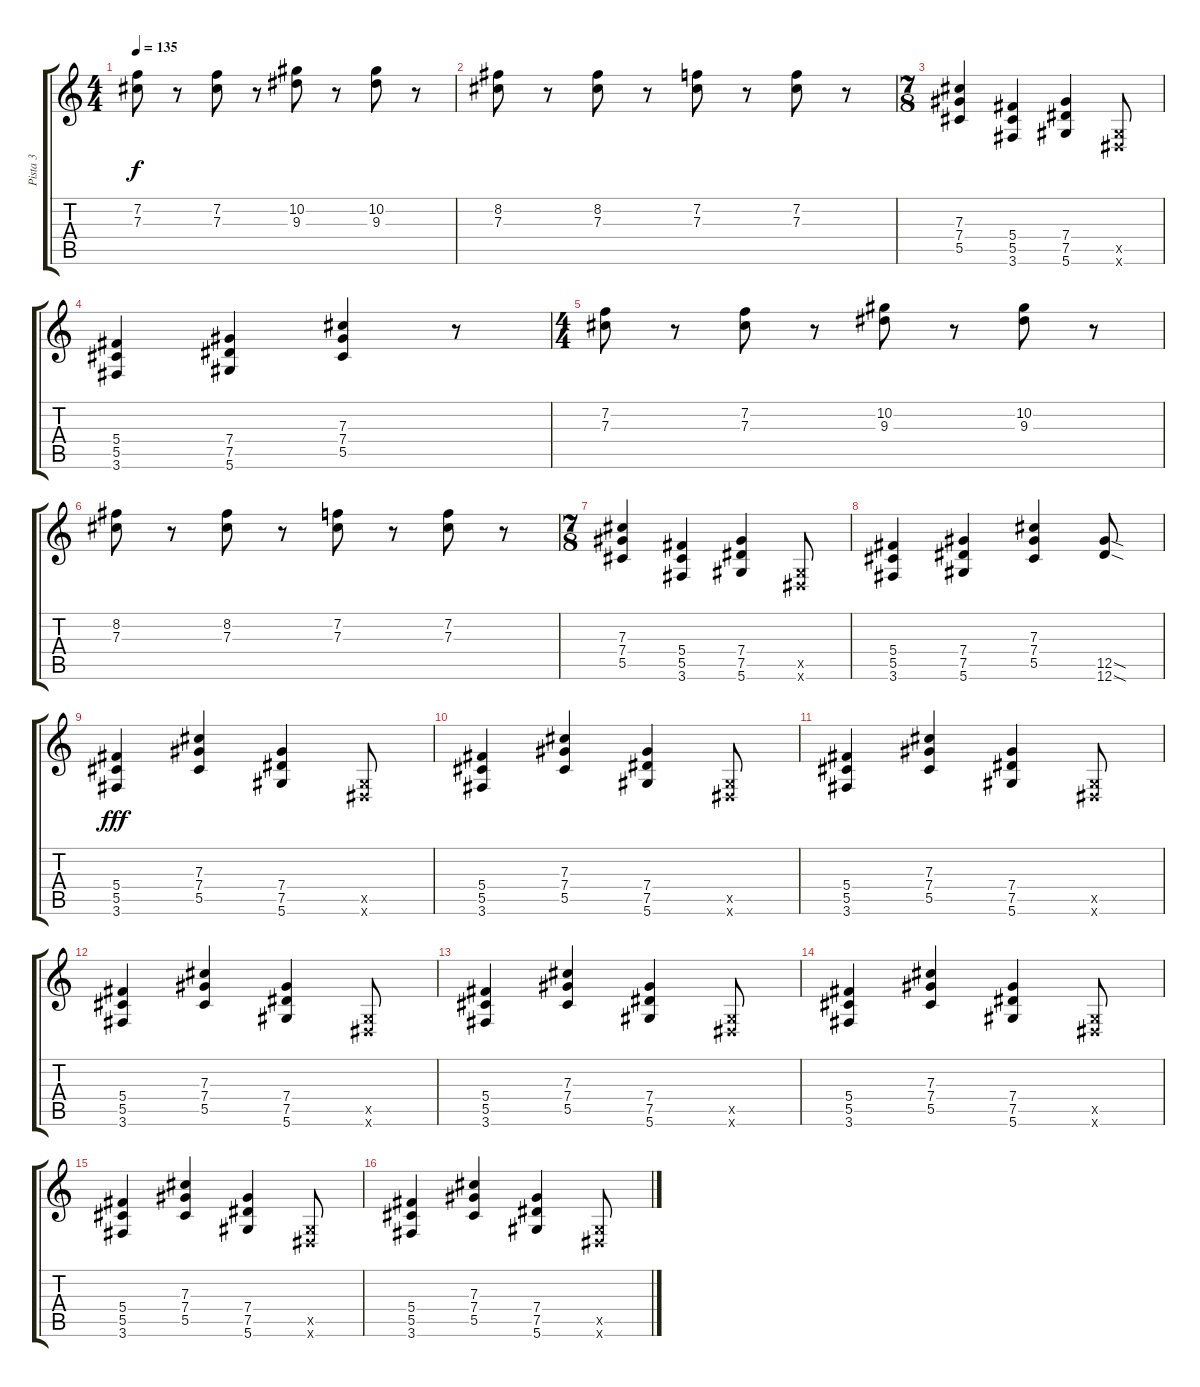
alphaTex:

\track ("Pista 3" "Pista 3") {instrument distortionguitar}
\staff {score tabs}
\tuning (Eb4 Bb3 Gb3 Db3 Ab2 Eb2) {hide}
\ts (4 4)
\tempo 135
\clef g2
\ks c
(7.2 7.3).8{dy f} r.8 (7.2 7.3).8 r.8 (10.2 9.3).8 r.8 (10.2 9.3).8 r.8 |
(8.2 7.3).8 r.8 (8.2 7.3).8 r.8 (7.2 7.3).8 r.8 (7.2 7.3).8 r.8 |
\ts (7 8)
(7.3 7.4 5.5).4 (5.4 5.5 3.6).4 (7.4 7.5 5.6).4 (0.5{x} 0.6{x}).8 |
(5.4 5.5 3.6).4 (7.4 7.5 5.6).4 (7.3 7.4 5.5).4 r.8 |
\ts (4 4)
(7.2 7.3).8 r.8 (7.2 7.3).8 r.8 (10.2 9.3).8 r.8 (10.2 9.3).8 r.8 |
(8.2 7.3).8 r.8 (8.2 7.3).8 r.8 (7.2 7.3).8 r.8 (7.2 7.3).8 r.8 |
\ts (7 8)
(7.3 7.4 5.5).4 (5.4 5.5 3.6).4 (7.4 7.5 5.6).4 (0.5{x} 0.6{x}).8 |
(5.4 5.5 3.6).4 (7.4 7.5 5.6).4 (7.3 7.4 5.5).4 (12.5{sod} 12.6{sod}).8 |
(5.4 5.5 3.6).4{dy fff} (7.3 7.4 5.5).4 (7.4 7.5 5.6).4 (0.5{x} 0.6{x}).8 |
(5.4 5.5 3.6).4 (7.3 7.4 5.5).4 (7.4 7.5 5.6).4 (0.5{x} 0.6{x}).8 |
(5.4 5.5 3.6).4 (7.3 7.4 5.5).4 (7.4 7.5 5.6).4 (0.5{x} 0.6{x}).8 |
(5.4 5.5 3.6).4 (7.3 7.4 5.5).4 (7.4 7.5 5.6).4 (0.5{x} 0.6{x}).8 |
(5.4 5.5 3.6).4 (7.3 7.4 5.5).4 (7.4 7.5 5.6).4 (0.5{x} 0.6{x}).8 |
(5.4 5.5 3.6).4 (7.3 7.4 5.5).4 (7.4 7.5 5.6).4 (0.5{x} 0.6{x}).8 |
(5.4 5.5 3.6).4 (7.3 7.4 5.5).4 (7.4 7.5 5.6).4 (0.5{x} 0.6{x}).8 |
(5.4 5.5 3.6).4 (7.3 7.4 5.5).4 (7.4 7.5 5.6).4 (0.5{x} 0.6{x}).8
